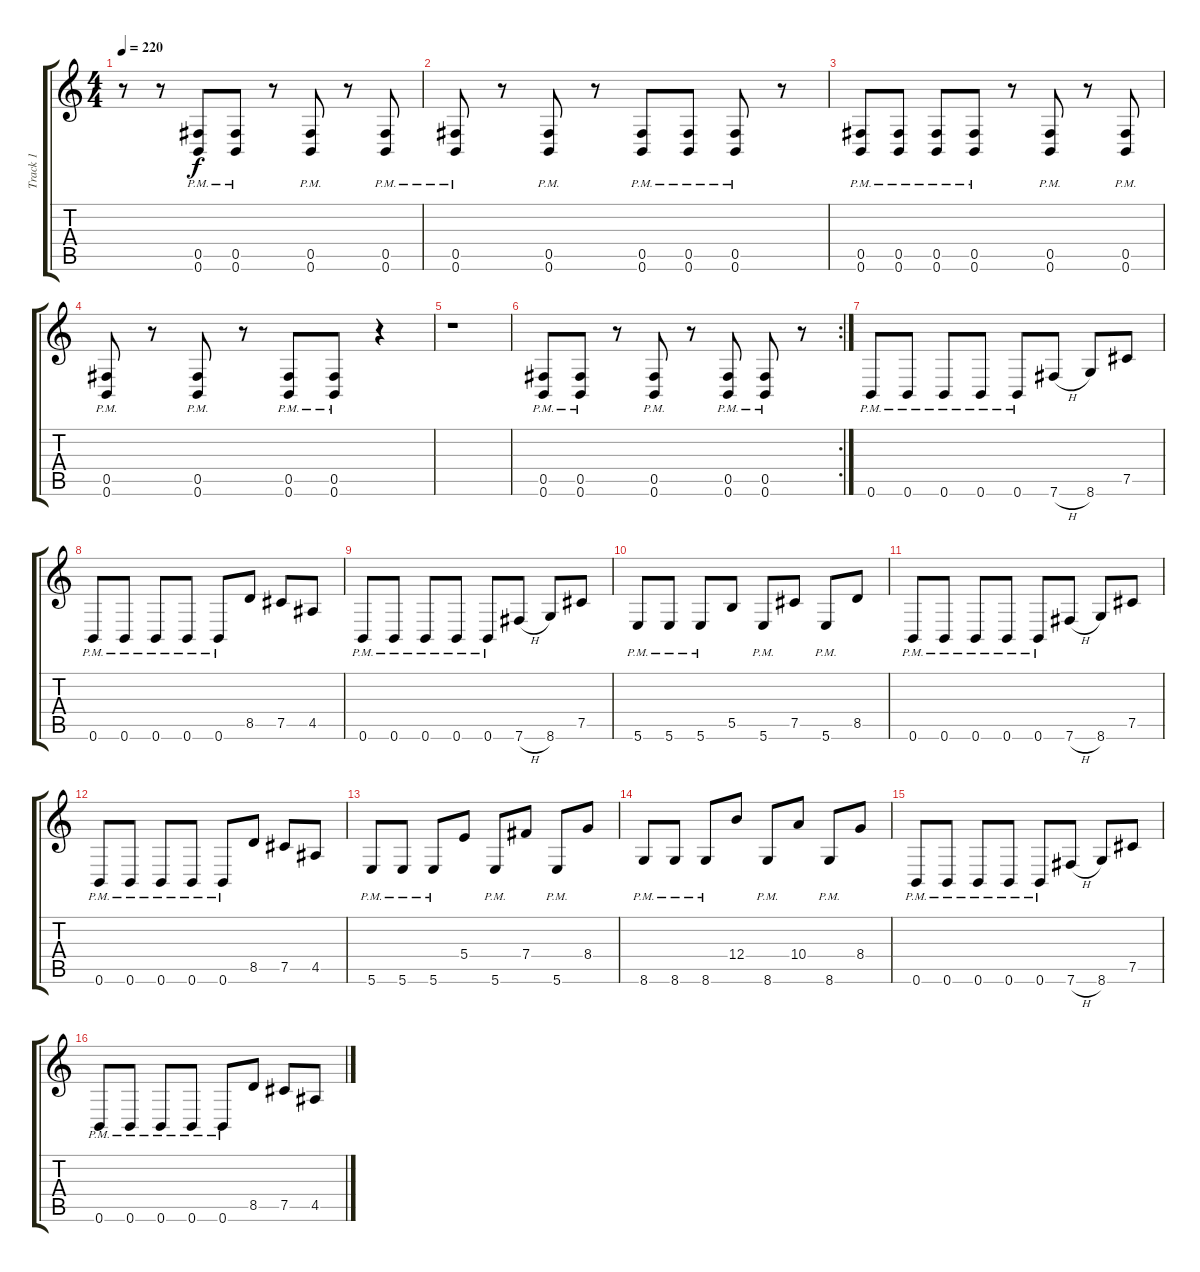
\track ("Track 1" "Track 1") {instrument distortionguitar}
\staff {score tabs}
\tuning (Db4 Ab3 E3 B2 Gb2 B1) {hide}
\ts (4 4)
\tempo 220
\clef g2
\ks c
r.8{dy f} r.8 (0.5{pm} 0.6{pm}).8 (0.5{pm} 0.6{pm}).8 r.8 (0.5{pm} 0.6{pm}).8 r.8 (0.5{pm} 0.6{pm}).8 |
(0.5{pm} 0.6{pm}).8 r.8 (0.5{pm} 0.6{pm}).8 r.8 (0.5{pm} 0.6{pm}).8 (0.5{pm} 0.6{pm}).8 (0.5{pm} 0.6{pm}).8 r.8 |
(0.5{pm} 0.6{pm}).8 (0.5{pm} 0.6{pm}).8 (0.5{pm} 0.6{pm}).8 (0.5{pm} 0.6{pm}).8 r.8 (0.5{pm} 0.6{pm}).8 r.8 (0.5{pm} 0.6{pm}).8 |
(0.5{pm} 0.6{pm}).8 r.8 (0.5{pm} 0.6{pm}).8 r.8 (0.5{pm} 0.6{pm}).8 (0.5{pm} 0.6{pm}).8 r.4 |
r.1 |
\rc 2
(0.5{pm} 0.6{pm}).8 (0.5{pm} 0.6{pm}).8 r.8 (0.5{pm} 0.6{pm}).8 r.8 (0.5{pm} 0.6{pm}).8 (0.5{pm} 0.6{pm}).8 r.8 |
0.6{pm}.8 0.6{pm}.8 0.6{pm}.8 0.6{pm}.8 0.6{pm}.8 7.6{h}.8 8.6.8 7.5.8 |
0.6{pm}.8 0.6{pm}.8 0.6{pm}.8 0.6{pm}.8 0.6{pm}.8 8.5.8 7.5.8 4.5.8 |
0.6{pm}.8 0.6{pm}.8 0.6{pm}.8 0.6{pm}.8 0.6{pm}.8 7.6{h}.8 8.6.8 7.5.8 |
5.6{pm}.8 5.6{pm}.8 5.6{pm}.8 5.5.8 5.6{pm}.8 7.5.8 5.6{pm}.8 8.5.8 |
0.6{pm}.8 0.6{pm}.8 0.6{pm}.8 0.6{pm}.8 0.6{pm}.8 7.6{h}.8 8.6.8 7.5.8 |
0.6{pm}.8 0.6{pm}.8 0.6{pm}.8 0.6{pm}.8 0.6{pm}.8 8.5.8 7.5.8 4.5.8 |
5.6{pm}.8 5.6{pm}.8 5.6{pm}.8 5.4.8 5.6{pm}.8 7.4.8 5.6{pm}.8 8.4.8 |
8.6{pm}.8 8.6{pm}.8 8.6{pm}.8 12.4.8 8.6{pm}.8 10.4.8 8.6{pm}.8 8.4.8 |
0.6{pm}.8 0.6{pm}.8 0.6{pm}.8 0.6{pm}.8 0.6{pm}.8 7.6{h}.8 8.6.8 7.5.8 |
0.6{pm}.8 0.6{pm}.8 0.6{pm}.8 0.6{pm}.8 0.6{pm}.8 8.5.8 7.5.8 4.5.8
